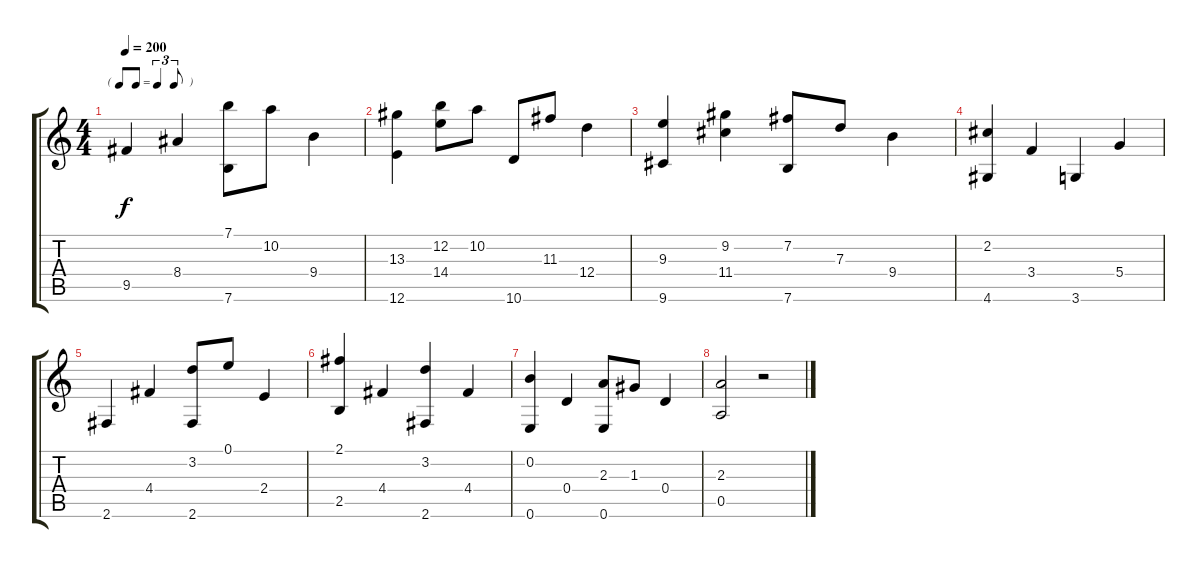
\track "" {instrument acousticguitarsteel}
\staff {score tabs}
\tuning (E4 B3 G3 D3 A2 E2) {hide}
\ts (4 4)
\tf triplet8th
\tempo 200
\clef g2
\ks c
9.5.4{dy f} 8.4.4 (7.1 7.6).8 10.2.8 9.4.4 |
(13.3 12.6).4 (12.2 14.4).8 10.2.8 10.6.8 11.3.8 12.4.4 |
(9.3 9.6).4 (9.2 11.4).4 (7.2 7.6).8 7.3.8 9.4.4 |
(2.2 4.6).4 3.4.4 3.6.4 5.4.4 |
2.6.4 4.4.4 (3.2 2.6).8 0.1.8 2.4.4 |
(2.1 2.5).4 4.4.4 (3.2 2.6).4 4.4.4 |
(0.2 0.6).4 0.4.4 (2.3 0.6).8 1.3.8 0.4.4 |
(2.3 0.5).2 r.2
